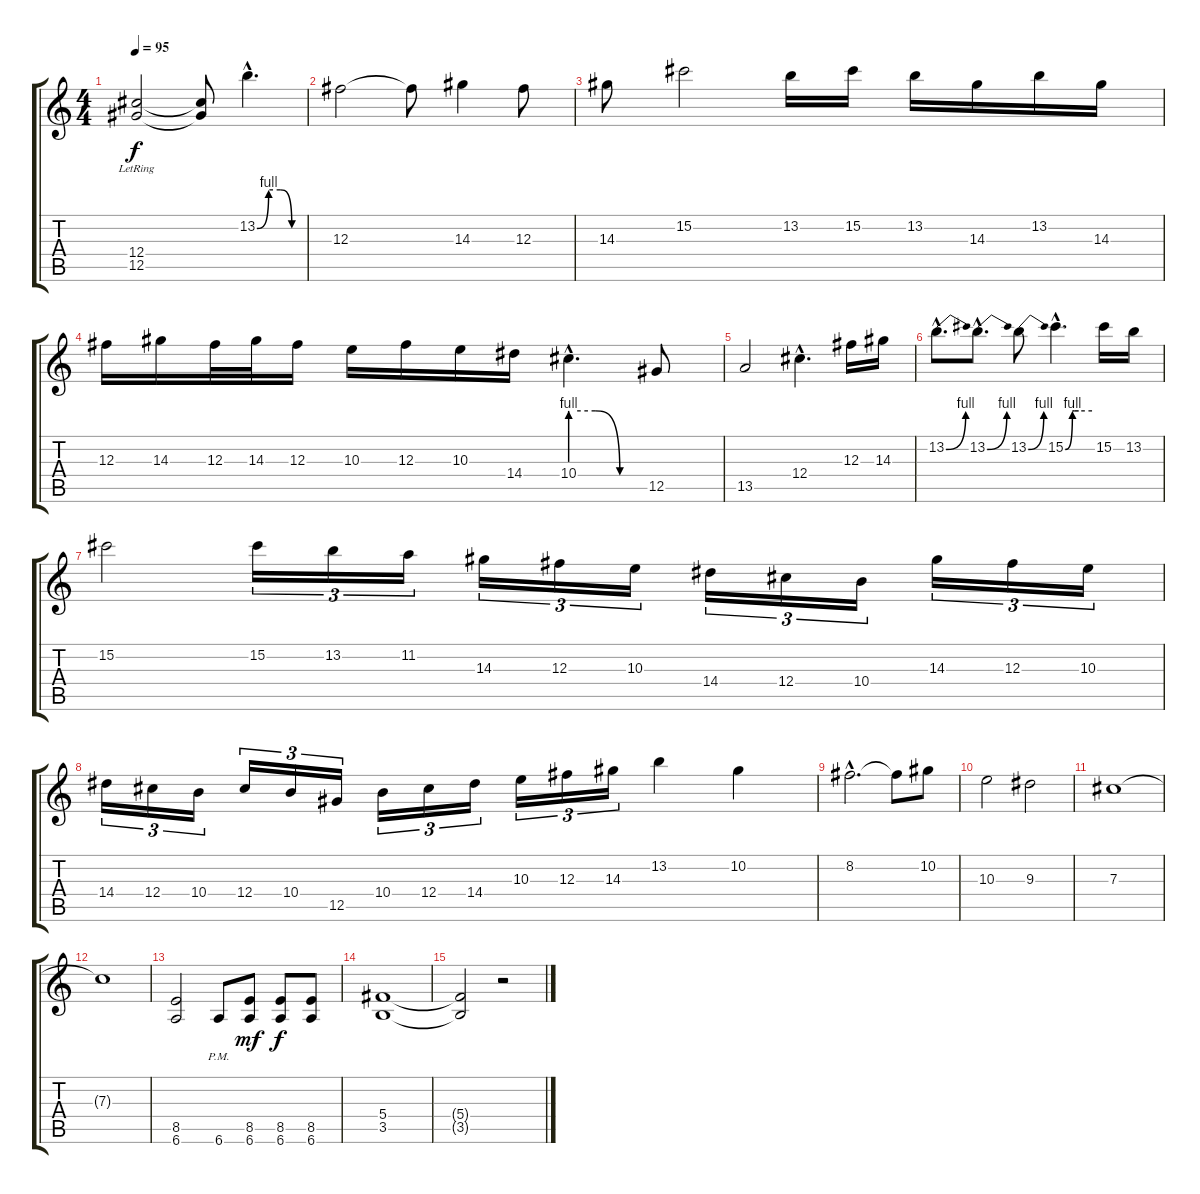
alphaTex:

\track "" {instrument acousticguitarsteel}
\staff {score tabs}
\tuning (Eb4 Bb3 Gb3 Db3 Ab2 Eb2) {hide}
\ts (4 4)
\tempo 95
\clef g2
\ks c
(12.4{lr} 12.5{lr}).2{dy f} (12.4{t} 12.5{t}).8 13.2{be (custom 0 0 15 4 30 4 45 0 60 0) hac}.4{d volume 16 instrument distortionguitar} |
12.3.2 12.3{t}.8 14.3.4 12.3.8 |
14.3.8 15.2.2 13.2.16 15.2.16 13.2.16 14.3.16 13.2.16 14.3.16 |
12.3.16 14.3.16 12.3.32 14.3.32 12.3.16 10.3.16 12.3.16 10.3.16 14.4.16 10.4{be (custom 0 4 20 4 40 0 60 0) hac}.4{d} 12.5.8 |
13.5.2 12.4{hac}.4{d} 12.3.16 14.3.16 |
13.2{be (bend 0 0 60 4) hac}.8{d} 13.2{be (bend 0 0 60 4) hac}.8{d} 13.2{be (bend 0 0 60 4)}.8 15.2{be (custom 0 0 16 4 21 4 30 4 60 4) hac}.4{d} 15.2.16 13.2.16 |
15.2.2 15.2.16{tu (3 2)} 13.2.16{tu (3 2)} 11.2.16{tu (3 2)} 14.3.16{tu (3 2)} 12.3.16{tu (3 2)} 10.3.16{tu (3 2)} 14.4.16{tu (3 2)} 12.4.16{tu (3 2)} 10.4.16{tu (3 2)} 14.3.16{tu (3 2)} 12.3.16{tu (3 2)} 10.3.16{tu (3 2)} |
14.4.16{tu (3 2)} 12.4.16{tu (3 2)} 10.4.16{tu (3 2)} 12.4.16{tu (3 2)} 10.4.16{tu (3 2)} 12.5.16{tu (3 2)} 10.4.16{tu (3 2)} 12.4.16{tu (3 2)} 14.4.16{tu (3 2)} 10.3.16{tu (3 2)} 12.3.16{tu (3 2)} 14.3.16{tu (3 2)} 13.2.4 10.2.4 |
8.2{hac}.2{d} 8.2{t}.8 10.2.8 |
10.3.2 9.3.2 |
7.3.1 |
7.3{t}.1 |
(8.5 6.6).2{volume 16 balance 6 instrument distortionguitar} 6.6{pm}.8 (8.5 6.6).8{dy mf} (8.5 6.6).8{dy f} (8.5 6.6).8 |
(5.4 3.5).1{volume 2} |
(5.4{t} 3.5{t}).2 r.2
